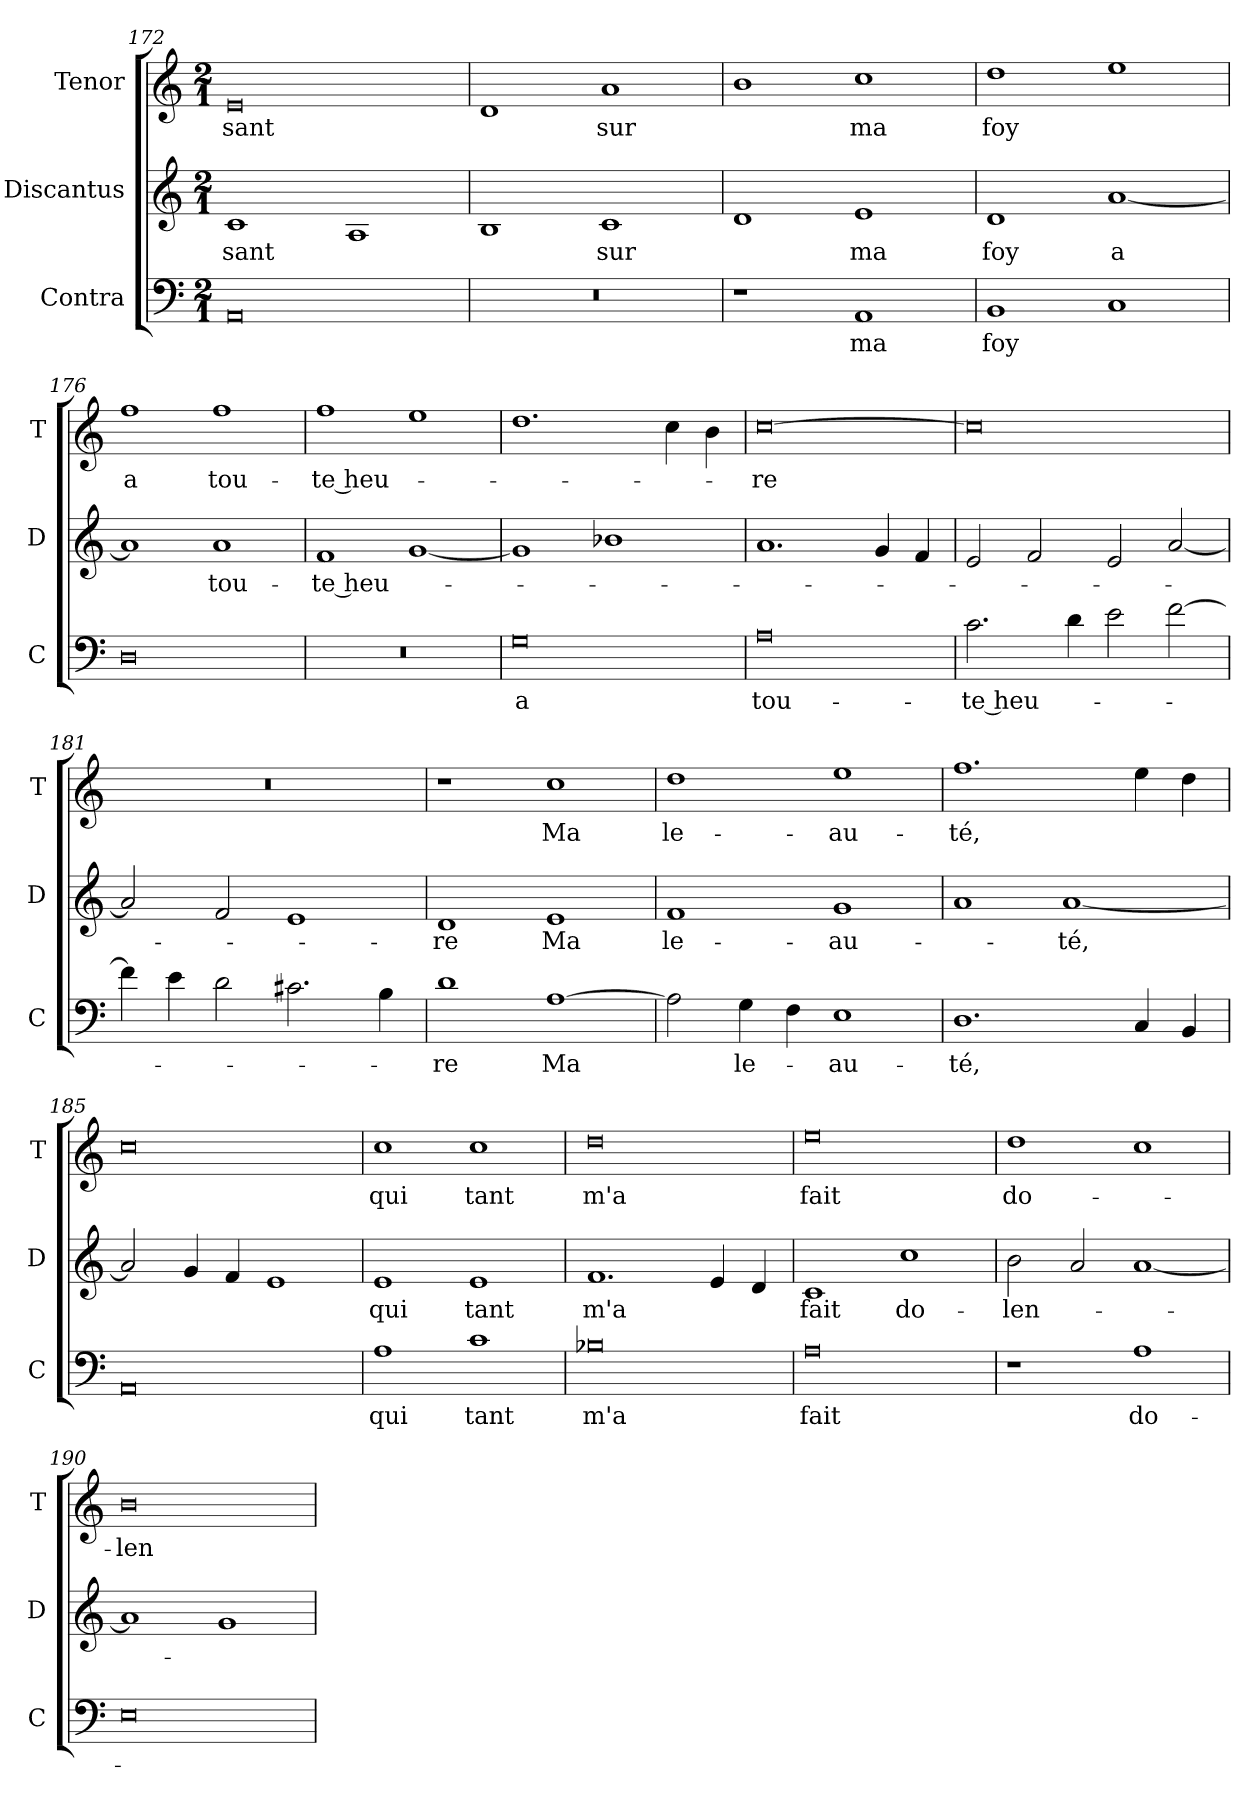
**kern	**text	**kern	**text	**kern	**text
*part3	*part3	*part2	*part2	*part1	*part1
*staff3	*staff3	*staff2	*staff2	*staff1	*staff1
*I"Contra	*	*I"Discantus	*	*I"Tenor	*
*I'C	*	*I'D	*	*I'T	*
*clefF4	*	*clefG2	*	*clefG2	*
*k[]	*	*k[]	*	*k[]	*
*M2/1	*	*M2/1	*	*M2/1	*
=172	=172	=172	=172	=172	=172
0AA	.	1c	-sant	0e	-sant
.	.	1A	.	.	.
=173	=173	=173	=173	=173	=173
0r	.	1B	.	1d	.
.	.	1c	sur	1a	sur
=174	=174	=174	=174	=174	=174
1r	.	1d	.	1b	.
1AA	ma	1e	ma	1cc	ma
=175	=175	=175	=175	=175	=175
1BB	foy	1d	foy	1dd	foy
1C	.	[1a	a	1ee	.
=176	=176	=176	=176	=176	=176
0D	.	1a]	.	1ff	a
.	.	1a	tou-	1ff	tou-
=177	=177	=177	=177	=177	=177
0r	.	1f	-te heu-	1ff	-te heu-
.	.	[1g	.	1ee	.
=178	=178	=178	=178	=178	=178
0G	a	1g]	.	1.dd	.
.	.	1b-X	.	.	.
.	.	.	.	4cc\	.
.	.	.	.	4b\	.
=179	=179	=179	=179	=179	=179
0A	tou-	1.a	.	[0cc	-re
.	.	4g/	.	.	.
.	.	4f/	.	.	.
=180	=180	=180	=180	=180	=180
2.c\	-te heu-	2e/	.	0cc]	.
.	.	2f/	.	.	.
4d\	.	.	.	.	.
2e\	.	2e/	.	.	.
[2f\	.	[2a/	.	.	.
=181	=181	=181	=181	=181	=181
4f\]	.	2a/]	.	0r	.
4e\	.	.	.	.	.
2d\	.	2f/	.	.	.
2.c#X\	.	1e	.	.	.
4B\	.	.	.	.	.
=182	=182	=182	=182	=182	=182
1d	-re	1d	-re	1r	.
[1A	Ma	1e	Ma	1cc	Ma
=183	=183	=183	=183	=183	=183
2A\]	.	1f	le-	1dd	le-
4G\	le-	.	.	.	.
4F\	.	.	.	.	.
1E	-au-	1g	-au-	1ee	-au-
=184	=184	=184	=184	=184	=184
1.D	-té,	1a	.	1.ff	-té,
.	.	[1a	-té,	.	.
4C/	.	.	.	4ee\	.
4BB/	.	.	.	4dd\	.
=185	=185	=185	=185	=185	=185
0AA	.	2a/]	.	0cc	.
.	.	4g/	.	.	.
.	.	4f/	.	.	.
.	.	1e	.	.	.
=186	=186	=186	=186	=186	=186
1A	qui	1e	qui	1cc	qui
1c	tant	1e	tant	1cc	tant
=187	=187	=187	=187	=187	=187
0B-X	m'a	1.f	m'a	0dd	m'a
.	.	4e/	.	.	.
.	.	4d/	.	.	.
=188	=188	=188	=188	=188	=188
0A	fait	1c	fait	0ee	fait
.	.	1cc	do-	.	.
=189	=189	=189	=189	=189	=189
1r	.	2b\	-len-	1dd	do-
.	.	2a/	.	.	.
1A	do-	[1a	.	1cc	.
=190	=190	=190	=190	=190	=190
0E	.	1a]	.	0b	-len-
.	.	1g	.	.	.
=	=	=	=	=	=
*-	*-	*-	*-	*-	*-
